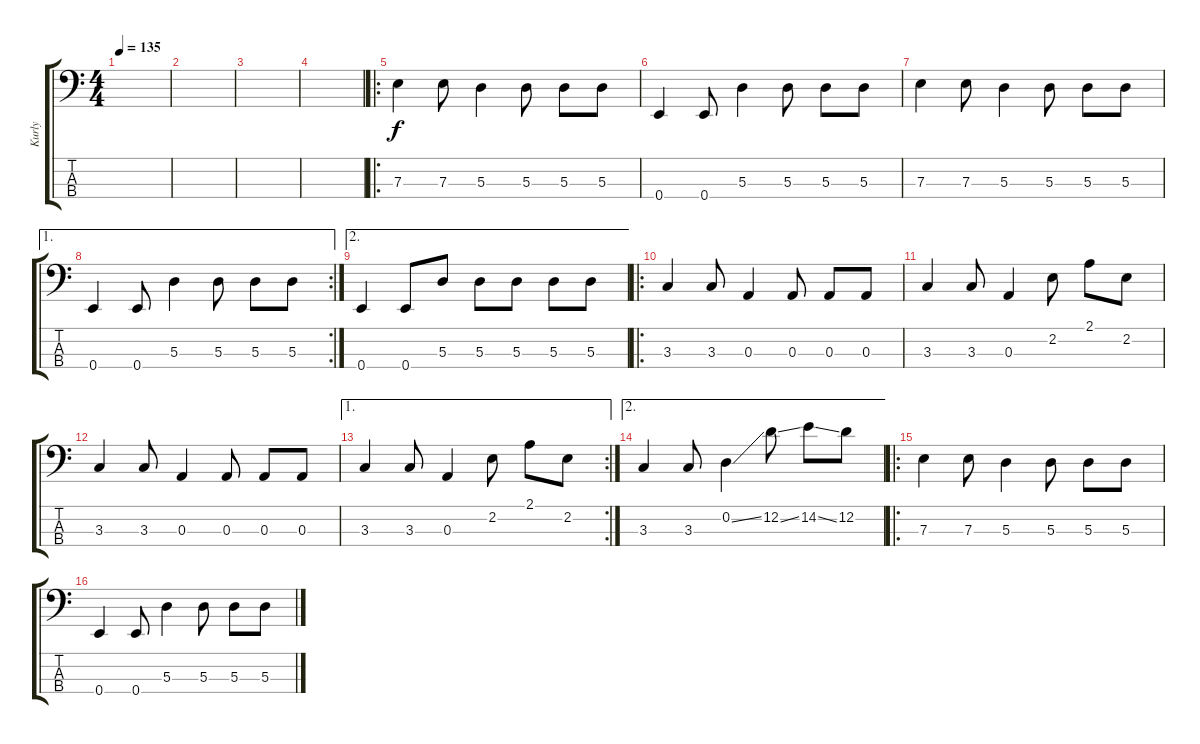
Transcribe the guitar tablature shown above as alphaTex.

\track ("Kurly" "Kurly") {instrument electricbassfinger}
\staff {score tabs}
\tuning (G2 D2 A1 E1) {hide}
\ts (4 4)
\tempo 135
\clef f4
\ks c
|
|
|
|
\ro
7.3.4 7.3.8 5.3.4 5.3.8 5.3.8 5.3.8 |
0.4.4 0.4.8 5.3.4 5.3.8 5.3.8 5.3.8 |
7.3.4 7.3.8 5.3.4 5.3.8 5.3.8 5.3.8 |
\ae 1
\rc 2
0.4.4 0.4.8 5.3.4 5.3.8 5.3.8 5.3.8 |
\ae 2
0.4.4 0.4.8 5.3.8 5.3.8 5.3.8 5.3.8 5.3.8 |
\ro
3.3.4 3.3.8 0.3.4 0.3.8 0.3.8 0.3.8 |
3.3.4 3.3.8 0.3.4 2.2.8 2.1.8 2.2.8 |
3.3.4 3.3.8 0.3.4 0.3.8 0.3.8 0.3.8 |
\ae 1
\rc 2
3.3.4 3.3.8 0.3.4 2.2.8 2.1.8 2.2.8 |
\ae 2
3.3.4 3.3.8 0.2{ss}.4 12.2{ss}.8 14.2{ss}.8 12.2.8 |
\ro
7.3.4 7.3.8 5.3.4 5.3.8 5.3.8 5.3.8 |
0.4.4 0.4.8 5.3.4 5.3.8 5.3.8 5.3.8
